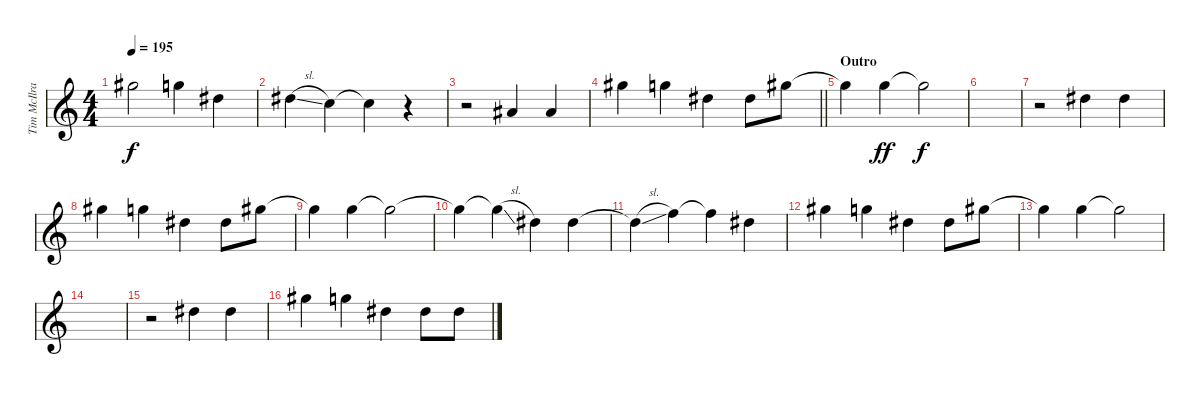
\track ("Tim McIlrath - Vocals" "Tim McIlra") {instrument distortionguitar}
\staff {score}
\tuning (Eb4 Bb3 Gb3 Db3 Ab2 Eb2) {hide}
\ts (4 4)
\tempo 195
\clef g2
\ks c
10.2{t}.2{dy f} 9.2.4 5.2.4 |
5.2{sl}.4 2.2.4 2.2{t}.4 r.4 |
r.2 0.2.4 0.2.4 |
\barLineRight lightlight
10.2.4 9.2.4 5.2.4 5.2.8 10.2.8 |
\section ("" "Outro")
10.2{t}.4 9.2.4{dy ff} 9.2{t}.2{dy f} |
|
r.2 5.2.4 5.2.4 |
10.2.4 9.2.4 5.2.4 5.2.8 10.2.8 |
10.2{t}.4 9.2.4 9.2{t}.2 |
9.2{t}.4 9.2{sl t}.4 5.2.4 5.2.4 |
5.2{sl t}.4 7.2.4 7.2{t}.4 5.2.4 |
10.2.4 9.2.4 5.2.4 5.2.8 10.2.8 |
10.2{t}.4 9.2.4 9.2{t}.2 |
|
r.2 5.2.4 5.2.4 |
10.2.4 9.2.4 5.2.4 5.2.8 5.2.8
